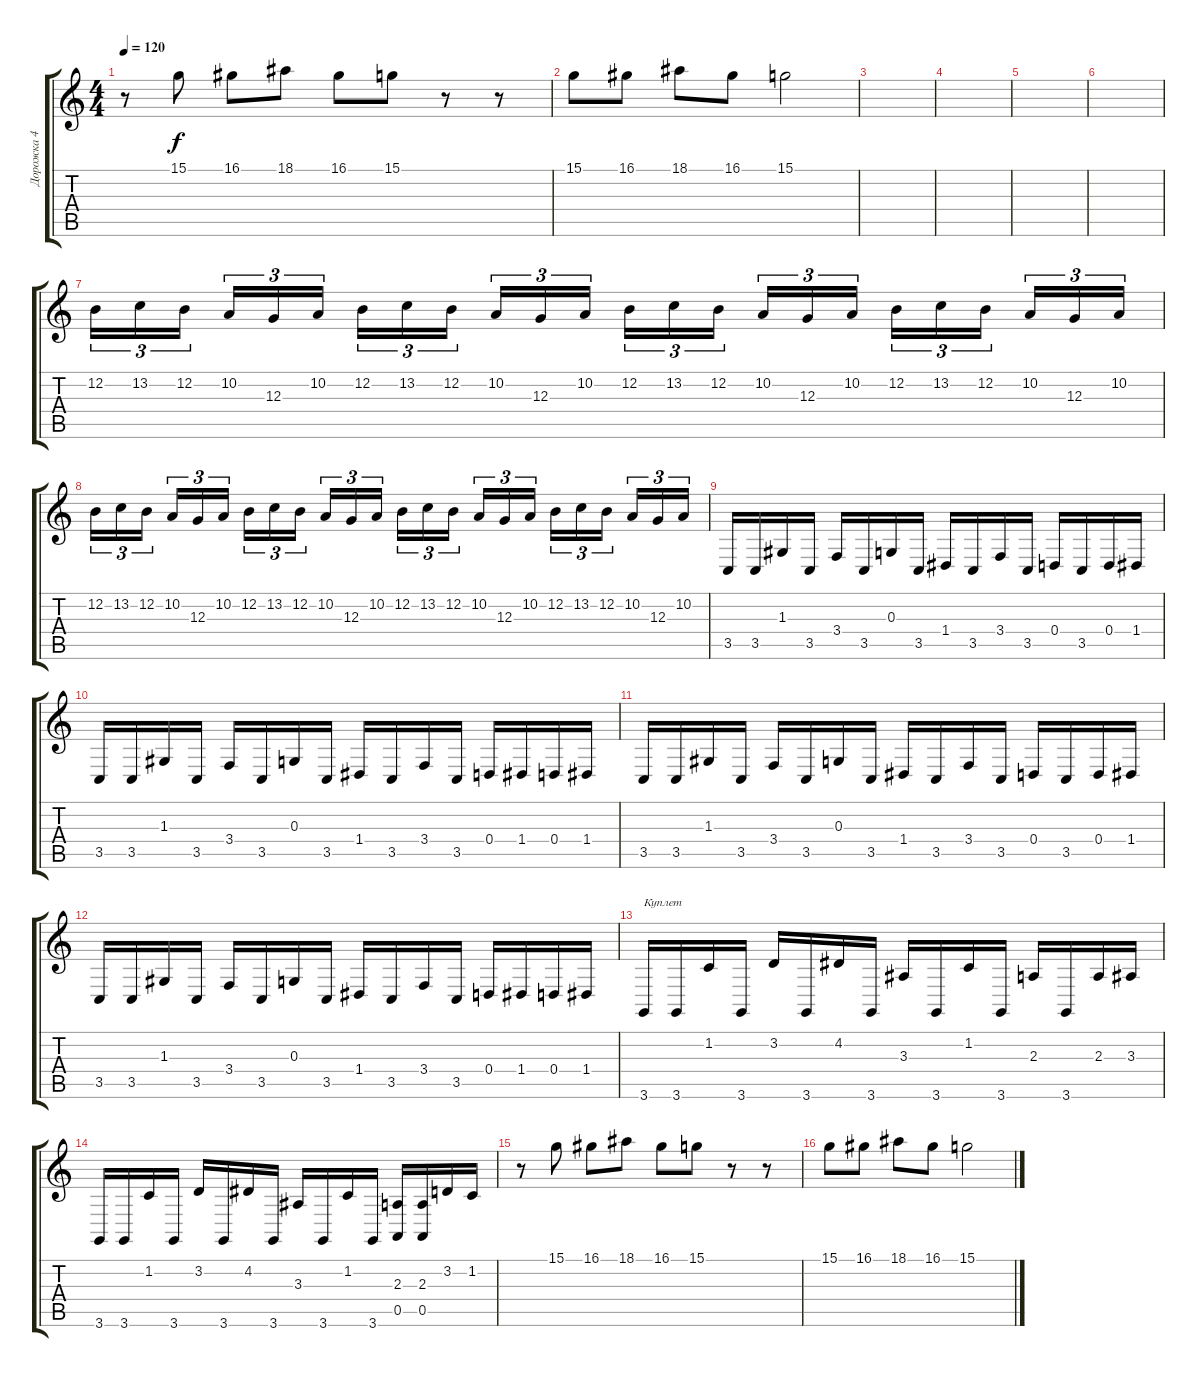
\track ("Дорожка 4" "Дорожка 4") {instrument harpsichord}
\staff {score tabs}
\tuning (E4 B3 G3 D3 A2 E2) {hide}
\ts (4 4)
\tempo 120
\clef g2
\ks c
r.8{dy f} 15.1.8 16.1.8 18.1.8 16.1.8 15.1.8 r.8 r.8 |
15.1.8 16.1.8 18.1.8 16.1.8 15.1.2 |
|
|
|
|
12.2.16{tu (3 2)} 13.2.16{tu (3 2)} 12.2.16{tu (3 2) beam splitsecondary} 10.2.16{tu (3 2)} 12.3.16{tu (3 2)} 10.2.16{tu (3 2)} 12.2.16{tu (3 2)} 13.2.16{tu (3 2)} 12.2.16{tu (3 2) beam splitsecondary} 10.2.16{tu (3 2)} 12.3.16{tu (3 2)} 10.2.16{tu (3 2)} 12.2.16{tu (3 2)} 13.2.16{tu (3 2)} 12.2.16{tu (3 2) beam splitsecondary} 10.2.16{tu (3 2)} 12.3.16{tu (3 2)} 10.2.16{tu (3 2)} 12.2.16{tu (3 2)} 13.2.16{tu (3 2)} 12.2.16{tu (3 2) beam splitsecondary} 10.2.16{tu (3 2)} 12.3.16{tu (3 2)} 10.2.16{tu (3 2)} |
12.2.16{tu (3 2)} 13.2.16{tu (3 2)} 12.2.16{tu (3 2) beam splitsecondary} 10.2.16{tu (3 2)} 12.3.16{tu (3 2)} 10.2.16{tu (3 2)} 12.2.16{tu (3 2)} 13.2.16{tu (3 2)} 12.2.16{tu (3 2) beam splitsecondary} 10.2.16{tu (3 2)} 12.3.16{tu (3 2)} 10.2.16{tu (3 2)} 12.2.16{tu (3 2)} 13.2.16{tu (3 2)} 12.2.16{tu (3 2) beam splitsecondary} 10.2.16{tu (3 2)} 12.3.16{tu (3 2)} 10.2.16{tu (3 2)} 12.2.16{tu (3 2)} 13.2.16{tu (3 2)} 12.2.16{tu (3 2) beam splitsecondary} 10.2.16{tu (3 2)} 12.3.16{tu (3 2)} 10.2.16{tu (3 2)} |
3.5.16 3.5.16 1.3.16 3.5.16 3.4.16 3.5.16 0.3.16 3.5.16 1.4.16 3.5.16 3.4.16 3.5.16 0.4.16 3.5.16 0.4.16 1.4.16 |
3.5.16 3.5.16 1.3.16 3.5.16 3.4.16 3.5.16 0.3.16 3.5.16 1.4.16 3.5.16 3.4.16 3.5.16 0.4.16 1.4.16 0.4.16 1.4.16 |
3.5.16 3.5.16 1.3.16 3.5.16 3.4.16 3.5.16 0.3.16 3.5.16 1.4.16 3.5.16 3.4.16 3.5.16 0.4.16 3.5.16 0.4.16 1.4.16 |
3.5.16 3.5.16 1.3.16 3.5.16 3.4.16 3.5.16 0.3.16 3.5.16 1.4.16 3.5.16 3.4.16 3.5.16 0.4.16 1.4.16 0.4.16 1.4.16 |
3.6.16{txt "Куплет"} 3.6.16 1.2.16 3.6.16 3.2.16 3.6.16 4.2.16 3.6.16 3.3.16 3.6.16 1.2.16 3.6.16 2.3.16 3.6.16 2.3.16 3.3.16 |
3.6.16 3.6.16 1.2.16 3.6.16 3.2.16 3.6.16 4.2.16 3.6.16 3.3.16 3.6.16 1.2.16 3.6.16 (2.3 0.5).16 (2.3 0.5).16 3.2.16 1.2.16 |
r.8 15.1.8 16.1.8 18.1.8 16.1.8 15.1.8 r.8 r.8 |
15.1.8 16.1.8 18.1.8 16.1.8 15.1.2
